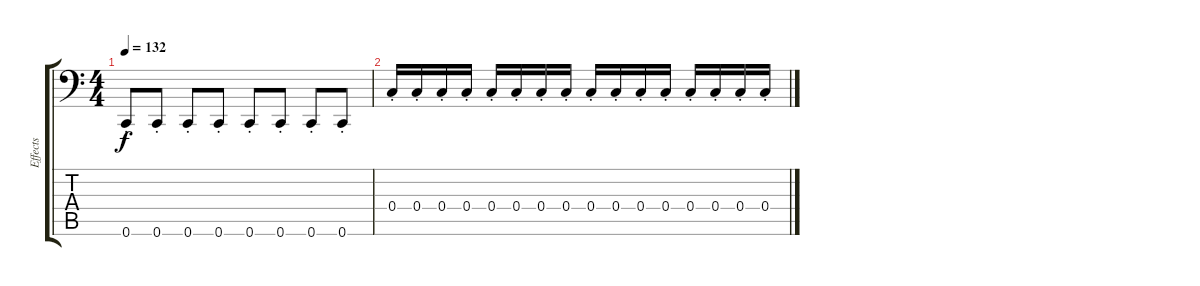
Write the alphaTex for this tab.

\track ("Effects" "Effects") {instrument synthbass2}
\staff {score tabs}
\tuning (D3 A2 F2 C2 G1 C1) {hide}
\ts (4 4)
\tempo 132
\clef f4
\ks c
0.6{st}.8{dy f} 0.6{st}.8 0.6{st}.8 0.6{st}.8 0.6{st}.8 0.6{st}.8 0.6{st}.8 0.6{st}.8 |
0.4{st}.16 0.4{st}.16 0.4{st}.16 0.4{st}.16 0.4{st}.16 0.4{st}.16 0.4{st}.16 0.4{st}.16 0.4{st}.16 0.4{st}.16 0.4{st}.16 0.4{st}.16 0.4{st}.16 0.4{st}.16 0.4{st}.16 0.4{st}.16
